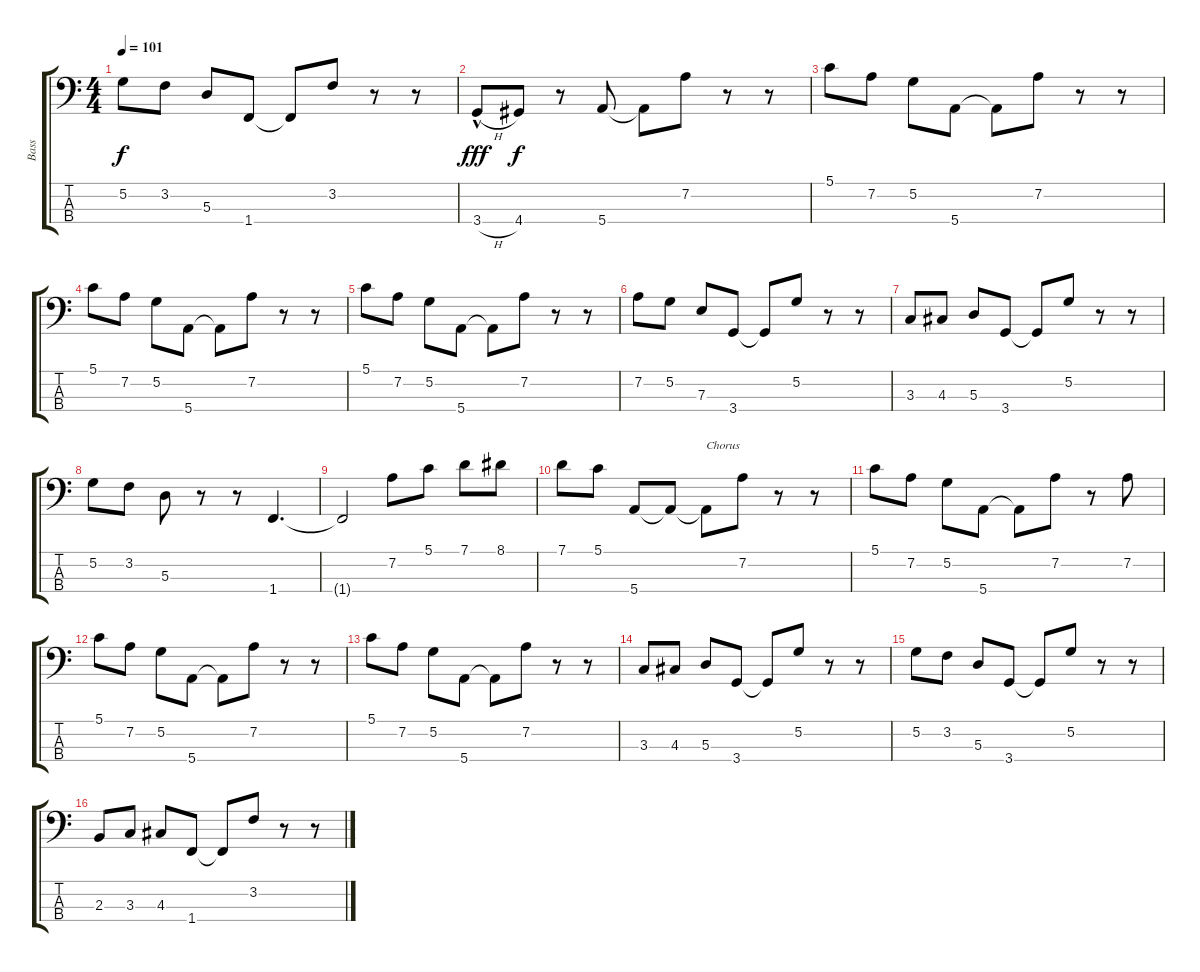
\track ("Bass" "Bass") {instrument electricbassfinger}
\staff {score tabs}
\tuning (G2 D2 A1 E1) {hide}
\ts (4 4)
\tempo 101
\clef f4
\ks c
5.2.8{dy f} 3.2.8 5.3.8 1.4.8 1.4{t}.8 3.2.8 r.8 r.8 |
3.4{h hac}.8{dy fff} 4.4.8{dy f} r.8 5.4.8 5.4{t}.8 7.2.8 r.8 r.8 |
5.1.8 7.2.8 5.2.8 5.4.8 5.4{t}.8 7.2.8 r.8 r.8 |
5.1.8 7.2.8 5.2.8 5.4.8 5.4{t}.8 7.2.8 r.8 r.8 |
5.1.8 7.2.8 5.2.8 5.4.8 5.4{t}.8 7.2.8 r.8 r.8 |
7.2.8 5.2.8 7.3.8 3.4.8 3.4{t}.8 5.2.8 r.8 r.8 |
3.3.8 4.3.8 5.3.8 3.4.8 3.4{t}.8 5.2.8 r.8 r.8 |
5.2.8 3.2.8 5.3.8 r.8 r.8 1.4.4{d} |
1.4{t}.2 7.2.8 5.1.8 7.1.8 8.1.8 |
7.1.8 5.1.8 5.4.8 5.4{t}.8 5.4{t}.8{txt "Chorus"} 7.2.8 r.8 r.8 |
5.1.8 7.2.8 5.2.8 5.4.8 5.4{t}.8 7.2.8 r.8 7.2.8 |
5.1.8 7.2.8 5.2.8 5.4.8 5.4{t}.8 7.2.8 r.8 r.8 |
5.1.8 7.2.8 5.2.8 5.4.8 5.4{t}.8 7.2.8 r.8 r.8 |
3.3.8 4.3.8 5.3.8 3.4.8 3.4{t}.8 5.2.8 r.8 r.8 |
5.2.8 3.2.8 5.3.8 3.4.8 3.4{t}.8 5.2.8 r.8 r.8 |
2.3.8 3.3.8 4.3.8 1.4.8 1.4{t}.8 3.2.8 r.8 r.8
